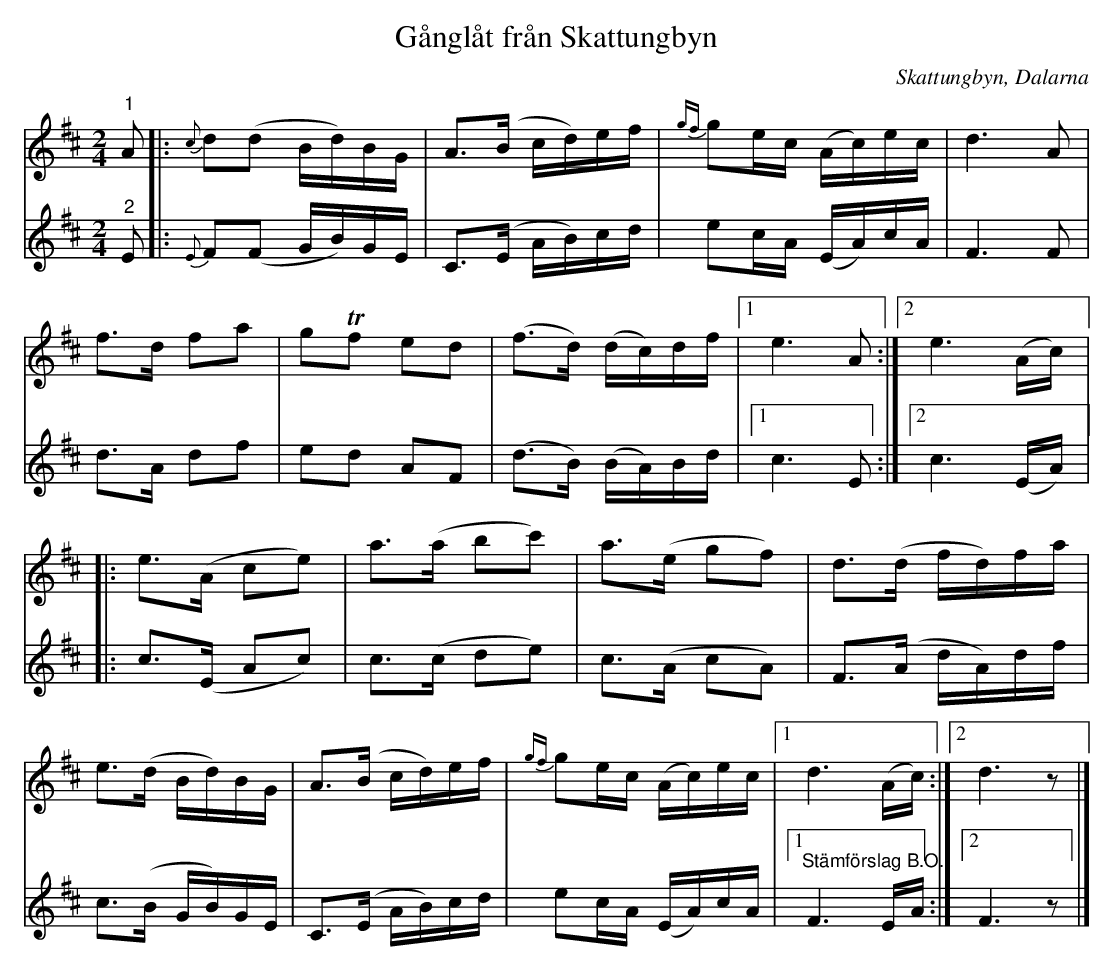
X:1
T:Gånglåt från Skattungbyn
O:Skattungbyn, Dalarna
L:1/16
M:2/4
K:D
V:1
"^1" A2 |:{c} d2(d2 Bd)BG | A2>(B2 cd)ef |{gf} g2ec (Ac)ec | d6 A2 |
f2>d2 f2a2 | g2Tf2 e2d2 | (f2>d2) (dc)df |1 e6 A2 :|2 e6 (Ac) |:
e2>(A2 c2e2) | a2>(a2 b2c'2) | a2>(e2 g2f2) | d2>(d2 fd)fa |
e2>(d2 Bd)BG | A2>(B2 cd)ef |{gf} g2ec (Ac)ec |1 d6 (Ac) :|2 d6 z2 |]
V:2
"^2" E2 |:{E} F2(F2 GB)GE | C2>(E2 AB)cd | e2cA (EA)cA | F6 F2 |
d2>A2 d2f2 | e2d2 A2F2 | (d2>B2) (BA)Bd |1 c6 E2 :|2 c6 (EA) |:
c2>(E2 A2c2) | c2>(c2 d2e2) | c2>(A2 c2A2) | F2>(A2 dA)df |
c2>(B2 GB)GE | C2>(E2 AB)cd | e2cA (EA)cA |1"^Stämförslag B.O." F6 EA :|2 F6 z2 |]
